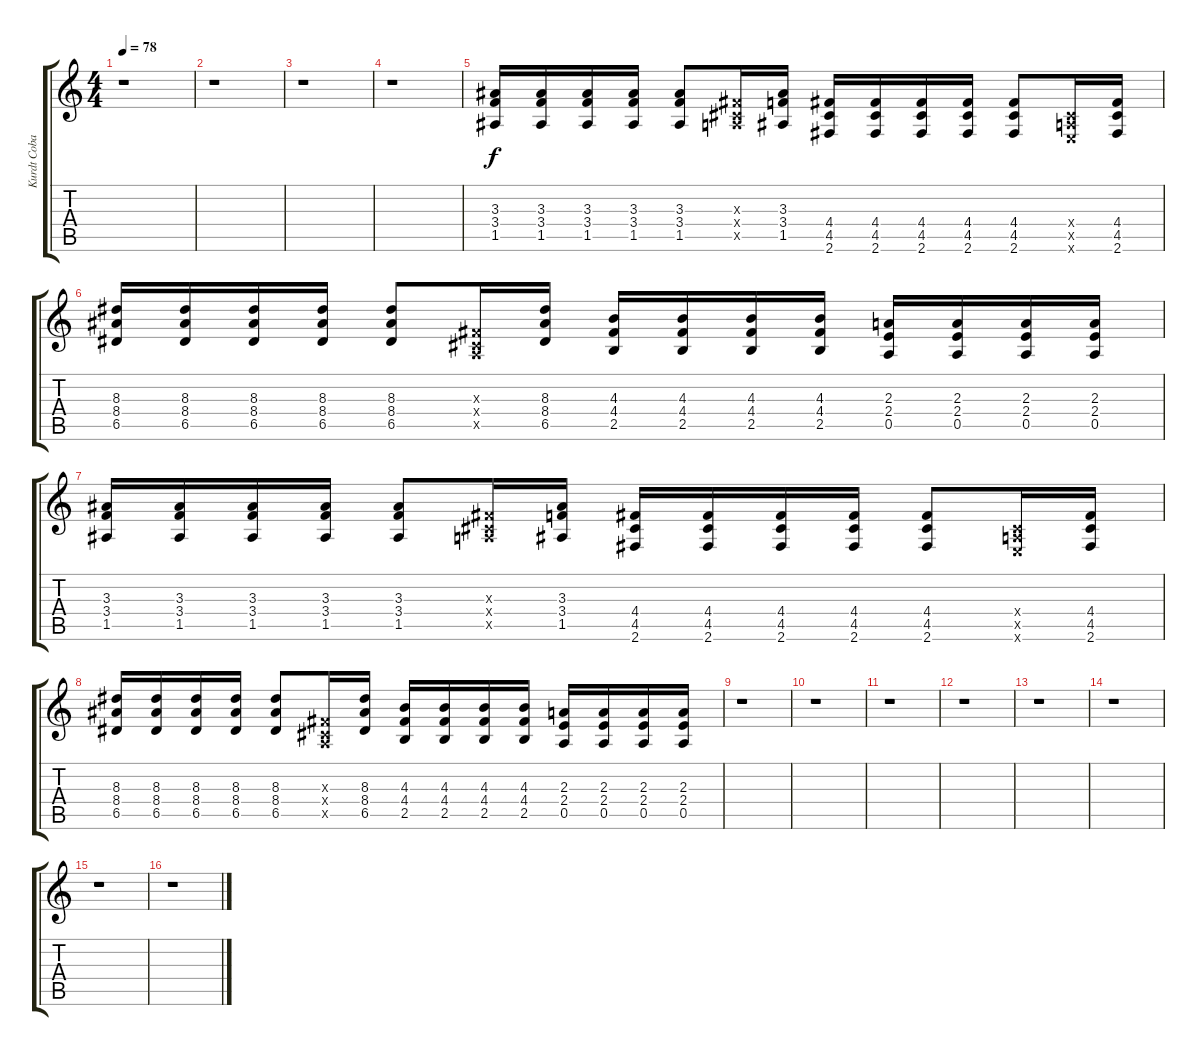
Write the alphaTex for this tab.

\track ("Kurdt Cobain gitare clean" "Kurdt Coba") {instrument electricguitarclean}
\staff {score tabs}
\tuning (E4 B3 G3 D3 A2 E2) {hide}
\ts (4 4)
\tempo 78
\clef g2
\ks c
r.1{dy f} |
r.1 |
r.1 |
r.1 |
(3.3 3.4 1.5).16 (3.3 3.4 1.5).16 (3.3 3.4 1.5).16 (3.3 3.4 1.5).16 (3.3 3.4 1.5).8 (-1.3{x} -1.4{x} 0.5{x}).16 (3.3 3.4 1.5).16 (4.4 4.5 2.6).16 (4.4 4.5 2.6).16 (4.4 4.5 2.6).16 (4.4 4.5 2.6).16 (4.4 4.5 2.6).8 (-1.4{x} 0.5{x} 0.6{x}).16 (4.4 4.5 2.6).16 |
(8.3 8.4 6.5).16 (8.3 8.4 6.5).16 (8.3 8.4 6.5).16 (8.3 8.4 6.5).16 (8.3 8.4 6.5).8 (-1.3{x} -1.4{x} 0.5{x}).16 (8.3 8.4 6.5).16 (4.3 4.4 2.5).16 (4.3 4.4 2.5).16 (4.3 4.4 2.5).16 (4.3 4.4 2.5).16 (2.3 2.4 0.5).16 (2.3 2.4 0.5).16 (2.3 2.4 0.5).16 (2.3 2.4 0.5).16 |
(3.3 3.4 1.5).16 (3.3 3.4 1.5).16 (3.3 3.4 1.5).16 (3.3 3.4 1.5).16 (3.3 3.4 1.5).8 (-1.3{x} -1.4{x} 0.5{x}).16 (3.3 3.4 1.5).16 (4.4 4.5 2.6).16 (4.4 4.5 2.6).16 (4.4 4.5 2.6).16 (4.4 4.5 2.6).16 (4.4 4.5 2.6).8 (-1.4{x} 0.5{x} 0.6{x}).16 (4.4 4.5 2.6).16 |
(8.3 8.4 6.5).16 (8.3 8.4 6.5).16 (8.3 8.4 6.5).16 (8.3 8.4 6.5).16 (8.3 8.4 6.5).8 (-1.3{x} -1.4{x} 0.5{x}).16 (8.3 8.4 6.5).16 (4.3 4.4 2.5).16 (4.3 4.4 2.5).16 (4.3 4.4 2.5).16 (4.3 4.4 2.5).16 (2.3 2.4 0.5).16 (2.3 2.4 0.5).16 (2.3 2.4 0.5).16 (2.3 2.4 0.5).16 |
r.1 |
r.1 |
r.1 |
r.1 |
r.1 |
r.1 |
r.1 |
r.1
